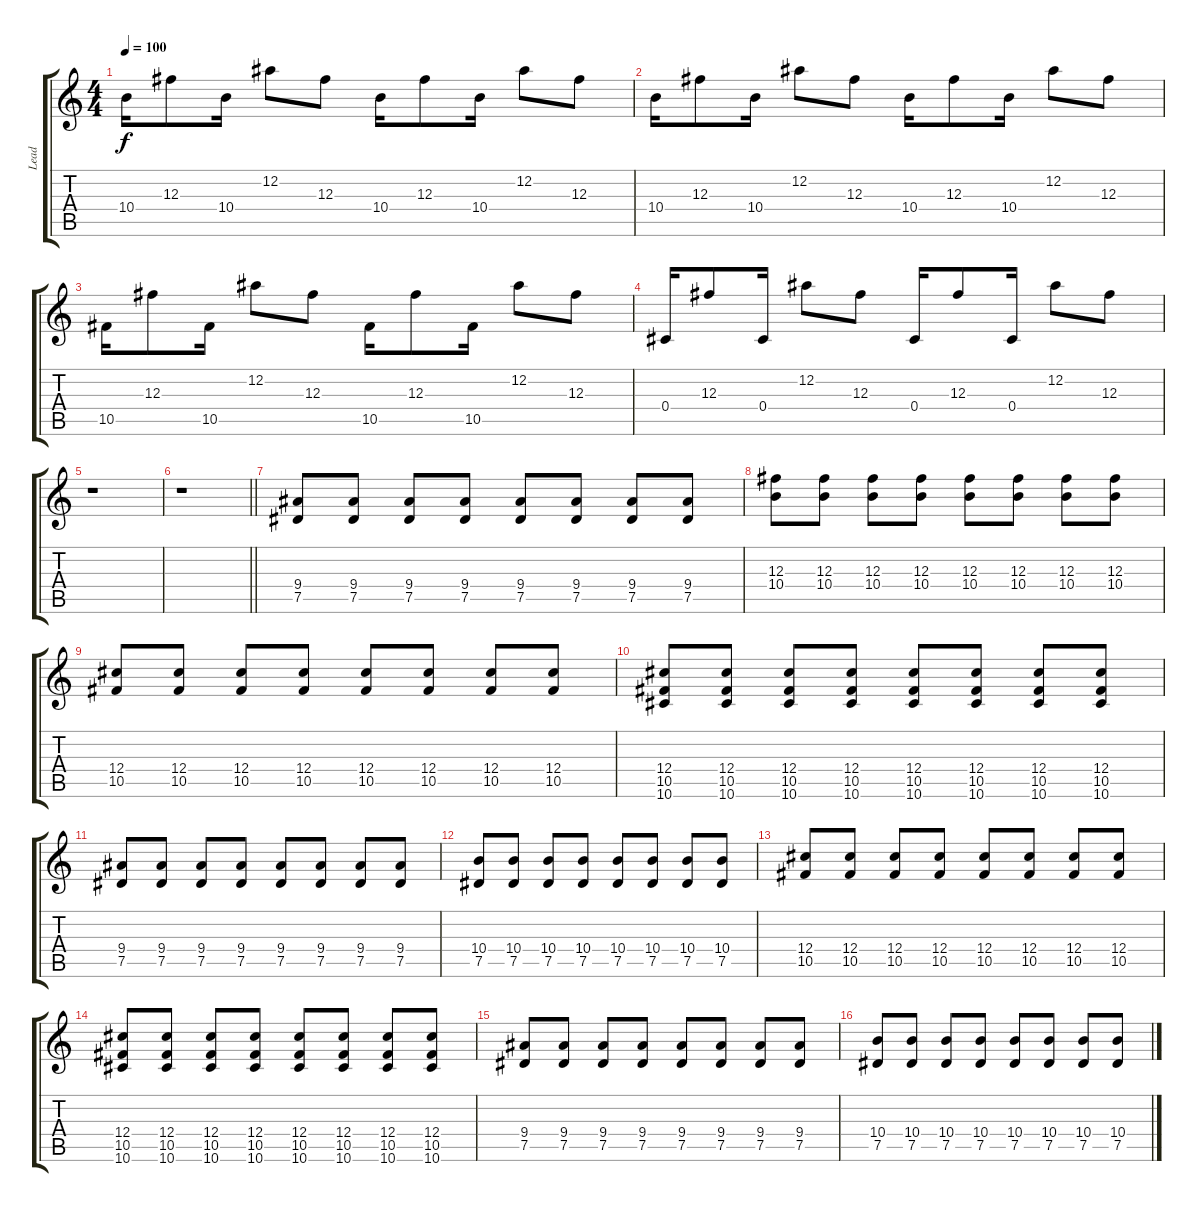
\track ("Lead" "Lead") {instrument distortionguitar}
\staff {score tabs}
\tuning (Eb4 Bb3 Gb3 Db3 Ab2 Eb2) {hide}
\ts (4 4)
\tempo 100
\clef g2
\ks c
10.4.16{dy f} 12.3.8 10.4.16 12.2.8 12.3.8 10.4.16 12.3.8 10.4.16 12.2.8 12.3.8 |
10.4.16 12.3.8 10.4.16 12.2.8 12.3.8 10.4.16 12.3.8 10.4.16 12.2.8 12.3.8 |
10.5.16 12.3.8 10.5.16 12.2.8 12.3.8 10.5.16 12.3.8 10.5.16 12.2.8 12.3.8 |
0.4.16 12.3.8 0.4.16 12.2.8 12.3.8 0.4.16 12.3.8 0.4.16 12.2.8 12.3.8 |
r.1 |
\barLineRight lightlight
r.1 |
(9.4 7.5).8{volume 10} (9.4 7.5).8 (9.4 7.5).8 (9.4 7.5).8 (9.4 7.5).8 (9.4 7.5).8 (9.4 7.5).8 (9.4 7.5).8 |
(12.3 10.4).8 (12.3 10.4).8 (12.3 10.4).8 (12.3 10.4).8 (12.3 10.4).8 (12.3 10.4).8 (12.3 10.4).8 (12.3 10.4).8 |
(12.4 10.5).8 (12.4 10.5).8 (12.4 10.5).8 (12.4 10.5).8 (12.4 10.5).8 (12.4 10.5).8 (12.4 10.5).8 (12.4 10.5).8 |
(12.4 10.5 10.6).8 (12.4 10.5 10.6).8 (12.4 10.5 10.6).8 (12.4 10.5 10.6).8 (12.4 10.5 10.6).8 (12.4 10.5 10.6).8 (12.4 10.5 10.6).8 (12.4 10.5 10.6).8 |
(9.4 7.5).8 (9.4 7.5).8 (9.4 7.5).8 (9.4 7.5).8 (9.4 7.5).8 (9.4 7.5).8 (9.4 7.5).8 (9.4 7.5).8 |
(10.4 7.5).8 (10.4 7.5).8 (10.4 7.5).8 (10.4 7.5).8 (10.4 7.5).8 (10.4 7.5).8 (10.4 7.5).8 (10.4 7.5).8 |
(12.4 10.5).8 (12.4 10.5).8 (12.4 10.5).8 (12.4 10.5).8 (12.4 10.5).8 (12.4 10.5).8 (12.4 10.5).8 (12.4 10.5).8 |
(12.4 10.5 10.6).8 (12.4 10.5 10.6).8 (12.4 10.5 10.6).8 (12.4 10.5 10.6).8 (12.4 10.5 10.6).8 (12.4 10.5 10.6).8 (12.4 10.5 10.6).8 (12.4 10.5 10.6).8 |
(9.4 7.5).8 (9.4 7.5).8 (9.4 7.5).8 (9.4 7.5).8 (9.4 7.5).8 (9.4 7.5).8 (9.4 7.5).8 (9.4 7.5).8 |
(10.4 7.5).8 (10.4 7.5).8 (10.4 7.5).8 (10.4 7.5).8 (10.4 7.5).8 (10.4 7.5).8 (10.4 7.5).8 (10.4 7.5).8
